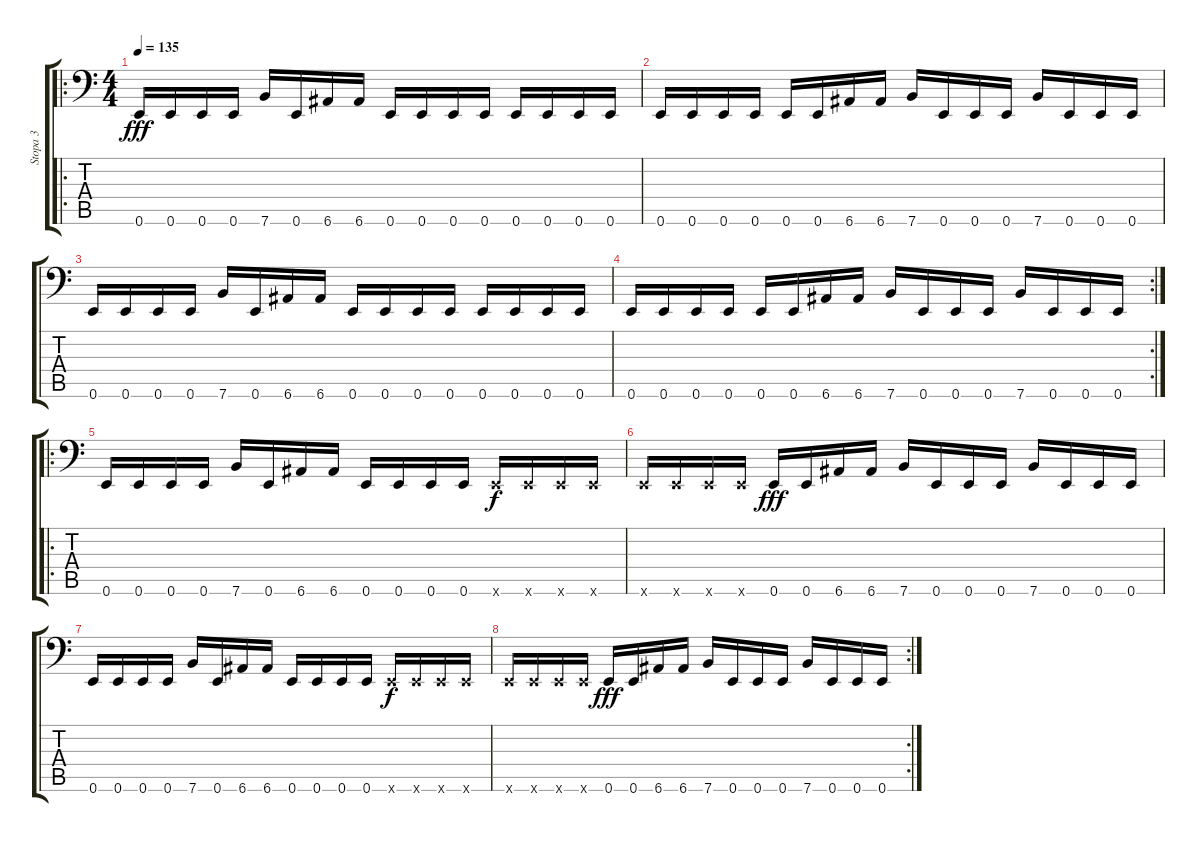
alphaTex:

\track ("Stopa 3" "Stopa 3") {instrument electricbassfinger}
\staff {score tabs}
\tuning (E3 B2 G2 D2 A1 E1) {hide}
\ro
\ts (4 4)
\tempo 135
\clef f4
\ks c
0.6.16{dy fff} 0.6.16 0.6.16 0.6.16 7.6.16 0.6.16 6.6.16 6.6.16 0.6.16 0.6.16 0.6.16 0.6.16 0.6.16 0.6.16 0.6.16 0.6.16 |
0.6.16 0.6.16 0.6.16 0.6.16 0.6.16 0.6.16 6.6.16 6.6.16 7.6.16 0.6.16 0.6.16 0.6.16 7.6.16 0.6.16 0.6.16 0.6.16 |
0.6.16 0.6.16 0.6.16 0.6.16 7.6.16 0.6.16 6.6.16 6.6.16 0.6.16 0.6.16 0.6.16 0.6.16 0.6.16 0.6.16 0.6.16 0.6.16 |
\rc 2
0.6.16 0.6.16 0.6.16 0.6.16 0.6.16 0.6.16 6.6.16 6.6.16 7.6.16 0.6.16 0.6.16 0.6.16 7.6.16 0.6.16 0.6.16 0.6.16 |
\ro
0.6.16 0.6.16 0.6.16 0.6.16 7.6.16 0.6.16 6.6.16 6.6.16 0.6.16 0.6.16 0.6.16 0.6.16 0.6{x}.16{dy f} 0.6{x}.16 0.6{x}.16 0.6{x}.16 |
0.6{x}.16 0.6{x}.16 0.6{x}.16 0.6{x}.16 0.6.16{dy fff} 0.6.16 6.6.16 6.6.16 7.6.16 0.6.16 0.6.16 0.6.16 7.6.16 0.6.16 0.6.16 0.6.16 |
0.6.16 0.6.16 0.6.16 0.6.16 7.6.16 0.6.16 6.6.16 6.6.16 0.6.16 0.6.16 0.6.16 0.6.16 0.6{x}.16{dy f} 0.6{x}.16 0.6{x}.16 0.6{x}.16 |
\rc 2
0.6{x}.16 0.6{x}.16 0.6{x}.16 0.6{x}.16 0.6.16{dy fff} 0.6.16 6.6.16 6.6.16 7.6.16 0.6.16 0.6.16 0.6.16 7.6.16 0.6.16 0.6.16 0.6.16
